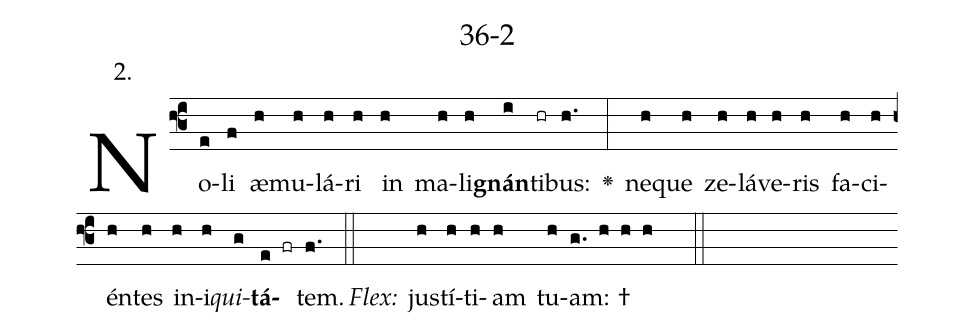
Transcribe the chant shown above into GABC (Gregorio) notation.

name: 36-2;
annotation: 2.;
%%
(f3)No(e)li(f) æ(h)mu(h)lá(h)ri(h) in(h) ma(h)li(h)<b>gnán</b>(i)ti(hr)bus:(h.) <v>\greheightstar</v>(:) ne(h)que(h) ze(h)lá(h)ve(h)ris(h) fa(h)ci(h)én(h)tes(h) in(h)i(h)<i>qui</i>(g)<b>tá</b>(e fr)tem.(f.) (::)
<i>Flex:</i>()  jus(h)tí(h)ti(h)am(h) tu(h)am: †(g. h h h  ::)

%E(h) u(h) o(h) u(g) a(e) e.(f.) (::)
